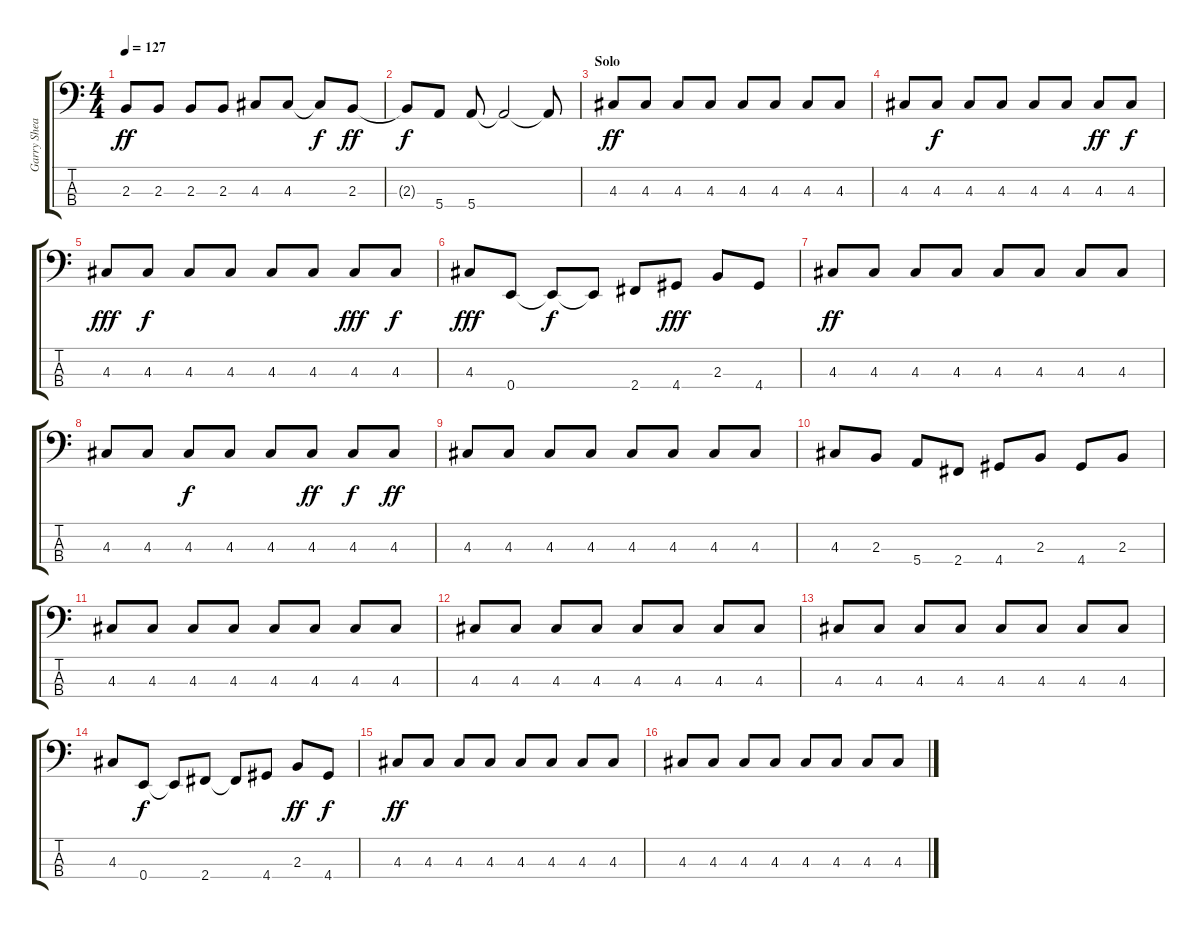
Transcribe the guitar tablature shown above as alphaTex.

\track ("Garry Shea" "Garry Shea") {instrument electricbasspick}
\staff {score tabs}
\tuning (G2 D2 A1 E1) {hide}
\ts (4 4)
\tempo 127
\clef f4
\ks c
2.3.8{dy ff} 2.3.8 2.3.8 2.3.8 4.3.8 4.3.8 4.3{t}.8{dy f} 2.3.8{dy ff} |
2.3{t}.8{dy f} 5.4.8 5.4.8 5.4{t}.2 5.4{t}.8 |
\section ("" "Solo")
4.3.8{dy ff} 4.3.8 4.3.8 4.3.8 4.3.8 4.3.8 4.3.8 4.3.8 |
4.3.8 4.3.8{dy f} 4.3.8 4.3.8 4.3.8 4.3.8 4.3.8{dy ff} 4.3.8{dy f} |
4.3.8{dy fff} 4.3.8{dy f} 4.3.8 4.3.8 4.3.8 4.3.8 4.3.8{dy fff} 4.3.8{dy f} |
4.3.8{dy fff} 0.4.8 0.4{t}.8{dy f} 0.4{t}.8 2.4.8 4.4.8{dy fff} 2.3.8 4.4.8 |
4.3.8{dy ff} 4.3.8 4.3.8 4.3.8 4.3.8 4.3.8 4.3.8 4.3.8 |
4.3.8 4.3.8 4.3.8{dy f} 4.3.8 4.3.8 4.3.8{dy ff} 4.3.8{dy f} 4.3.8{dy ff} |
4.3.8 4.3.8 4.3.8 4.3.8 4.3.8 4.3.8 4.3.8 4.3.8 |
4.3.8 2.3.8 5.4.8 2.4.8 4.4.8 2.3.8 4.4.8 2.3.8 |
4.3.8 4.3.8 4.3.8 4.3.8 4.3.8 4.3.8 4.3.8 4.3.8 |
4.3.8 4.3.8 4.3.8 4.3.8 4.3.8 4.3.8 4.3.8 4.3.8 |
4.3.8 4.3.8 4.3.8 4.3.8 4.3.8 4.3.8 4.3.8 4.3.8 |
4.3.8 0.4.8{dy f} 0.4{t}.8 2.4.8 2.4{t}.8 4.4.8 2.3.8{dy ff} 4.4.8{dy f} |
4.3.8{dy ff} 4.3.8 4.3.8 4.3.8 4.3.8 4.3.8 4.3.8 4.3.8 |
4.3.8 4.3.8 4.3.8 4.3.8 4.3.8 4.3.8 4.3.8 4.3.8
